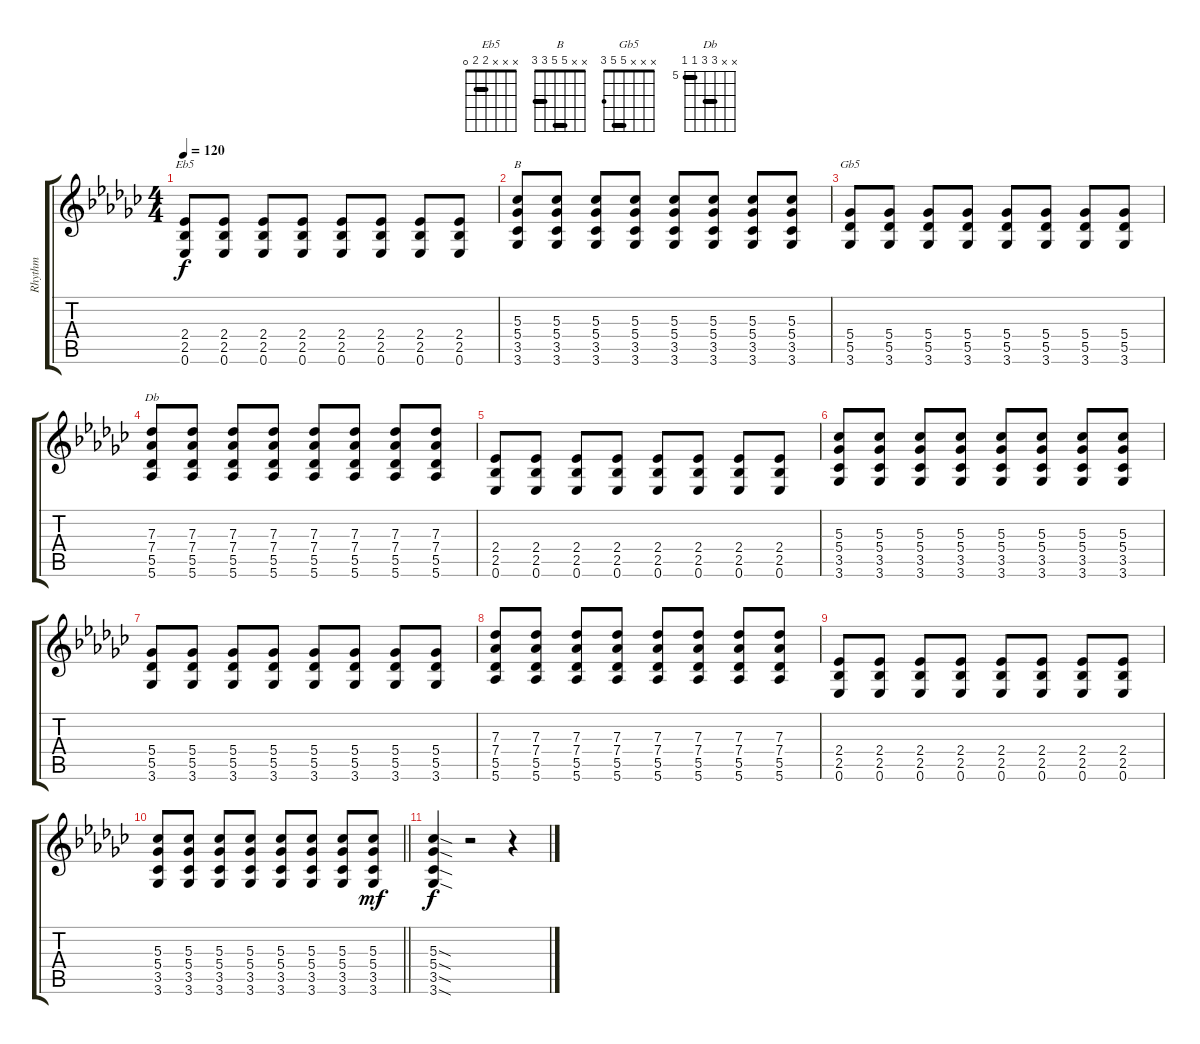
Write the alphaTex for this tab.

\track ("Rhythm" "Rhythm") {instrument overdrivenguitar}
\staff {score tabs}
\tuning (Eb4 Bb3 Gb3 Db3 Ab2 Eb2) {hide}
\chord ("Eb5" x x x 2 2 0) {barre 2}
\chord ("B" x x 5 5 3 3) {barre (3 5)}
\chord ("Gb5" x x x 5 5 3) {barre 5}
\chord ("Db" x x 7 7 5 5) {firstfret 5 barre (5 7)}
\ts (4 4)
\tempo 120
\clef g2
\ks gb
(2.4 2.5 0.6).8{ch "Eb5" dy f} (2.4 2.5 0.6).8 (2.4 2.5 0.6).8 (2.4 2.5 0.6).8 (2.4 2.5 0.6).8 (2.4 2.5 0.6).8 (2.4 2.5 0.6).8 (2.4 2.5 0.6).8 |
(5.3 5.4 3.5 3.6).8{ch "B"} (5.3 5.4 3.5 3.6).8 (5.3 5.4 3.5 3.6).8 (5.3 5.4 3.5 3.6).8 (5.3 5.4 3.5 3.6).8 (5.3 5.4 3.5 3.6).8 (5.3 5.4 3.5 3.6).8 (5.3 5.4 3.5 3.6).8 |
(5.4 5.5 3.6).8{ch "Gb5"} (5.4 5.5 3.6).8 (5.4 5.5 3.6).8 (5.4 5.5 3.6).8 (5.4 5.5 3.6).8 (5.4 5.5 3.6).8 (5.4 5.5 3.6).8 (5.4 5.5 3.6).8 |
(7.3 7.4 5.5 5.6).8{ch "Db"} (7.3 7.4 5.5 5.6).8 (7.3 7.4 5.5 5.6).8 (7.3 7.4 5.5 5.6).8 (7.3 7.4 5.5 5.6).8 (7.3 7.4 5.5 5.6).8 (7.3 7.4 5.5 5.6).8 (7.3 7.4 5.5 5.6).8 |
(2.4 2.5 0.6).8 (2.4 2.5 0.6).8 (2.4 2.5 0.6).8 (2.4 2.5 0.6).8 (2.4 2.5 0.6).8 (2.4 2.5 0.6).8 (2.4 2.5 0.6).8 (2.4 2.5 0.6).8 |
(5.3 5.4 3.5 3.6).8 (5.3 5.4 3.5 3.6).8 (5.3 5.4 3.5 3.6).8 (5.3 5.4 3.5 3.6).8 (5.3 5.4 3.5 3.6).8 (5.3 5.4 3.5 3.6).8 (5.3 5.4 3.5 3.6).8 (5.3 5.4 3.5 3.6).8 |
(5.4 5.5 3.6).8 (5.4 5.5 3.6).8 (5.4 5.5 3.6).8 (5.4 5.5 3.6).8 (5.4 5.5 3.6).8 (5.4 5.5 3.6).8 (5.4 5.5 3.6).8 (5.4 5.5 3.6).8 |
(7.3 7.4 5.5 5.6).8 (7.3 7.4 5.5 5.6).8 (7.3 7.4 5.5 5.6).8 (7.3 7.4 5.5 5.6).8 (7.3 7.4 5.5 5.6).8 (7.3 7.4 5.5 5.6).8 (7.3 7.4 5.5 5.6).8 (7.3 7.4 5.5 5.6).8 |
(2.4 2.5 0.6).8 (2.4 2.5 0.6).8 (2.4 2.5 0.6).8 (2.4 2.5 0.6).8 (2.4 2.5 0.6).8 (2.4 2.5 0.6).8 (2.4 2.5 0.6).8 (2.4 2.5 0.6).8 |
\barLineRight lightlight
(5.3 5.4 3.5 3.6).8 (5.3 5.4 3.5 3.6).8 (5.3 5.4 3.5 3.6).8 (5.3 5.4 3.5 3.6).8 (5.3 5.4 3.5 3.6).8 (5.3 5.4 3.5 3.6).8 (5.3 5.4 3.5 3.6).8 (5.3 5.4 3.5 3.6).8{dy mf} |
(5.3{sod} 5.4{sod} 3.5{sod} 3.6{sod}).4{dy f} r.2 r.4
